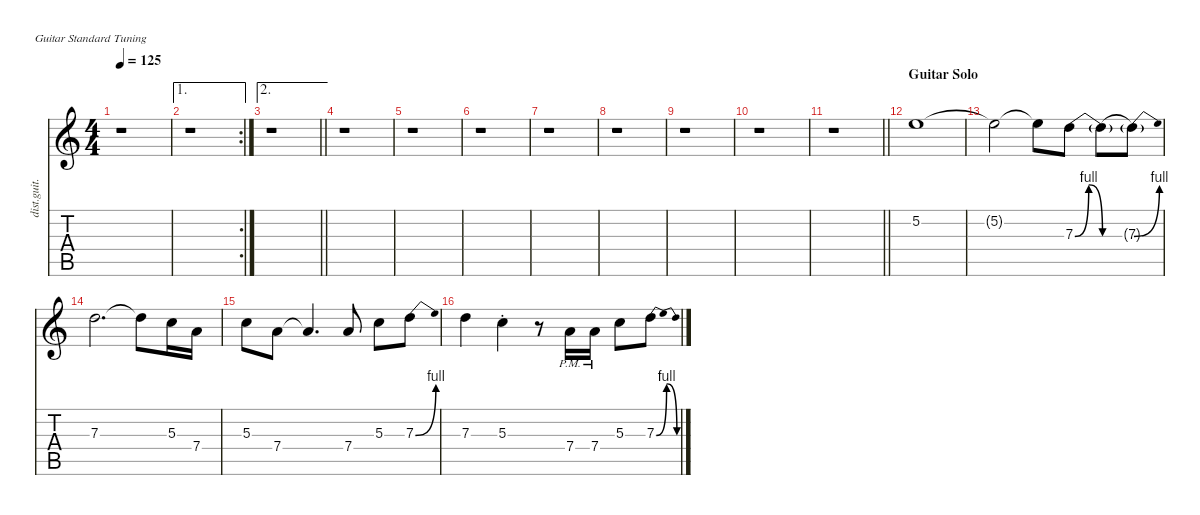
\defaultSystemsLayout 4
\hideDynamics
\bracketExtendMode nobrackets
\otherSystemsTrackNameOrientation horizontal
\track ("Guitar - Prince" "dist.guit.") {instrument distortionguitar}
\staff {score tabs}
\tuning (E4 B3 G3 D3 A2 E2)
\ts (4 4)
\tempo 125
\clef g2
\ks c
r.1{dy f beam Down} |
\ae 1
\rc 2
r.1{beam Down} |
\ae 2
\barLineRight lightlight
r.1{beam Down} |
r.1{beam Down} |
r.1{beam Down} |
r.1{beam Down} |
r.1{beam Down} |
r.1{beam Down} |
r.1{beam Down} |
r.1{beam Down} |
\barLineRight lightlight
r.1{beam Down} |
\section ("" "Guitar Solo")
5.2.1{beam Down} |
5.2{t}.2{beam Down} 5.2{t}.8{beam Down} 7.3{be (bendrelease 0 0 30 4 30 4 60 0)}.8{beam Down} 7.3{be (hold 0 0 60 0) t}.8{beam Down} 7.3{be (bend 0 0 9.999999599999999 4) t}.8{beam Down} |
7.3.2{d beam Down} 7.3{t}.8{beam Down} 5.3.16{beam Down} 7.4.16{beam Down} |
5.3.8{beam Down} 7.4.8{beam Down} 7.4{t}.4{d beam Up} 7.4.8{beam Up} 5.3.8{beam Down} 7.3{be (bend 0 0 9.999999599999999 4)}.8{beam Down} |
7.3.4{beam Down} 5.3{st}.4{beam Down} r.8{beam Down} 7.4{pm}.16{beam Up} 7.4{pm}.16{beam Up} 5.3.8{beam Down} 7.3{be (bendrelease 0 0 9.999999599999999 4 25.0000008 4 39.999998399999996 0)}.8{beam Down}
